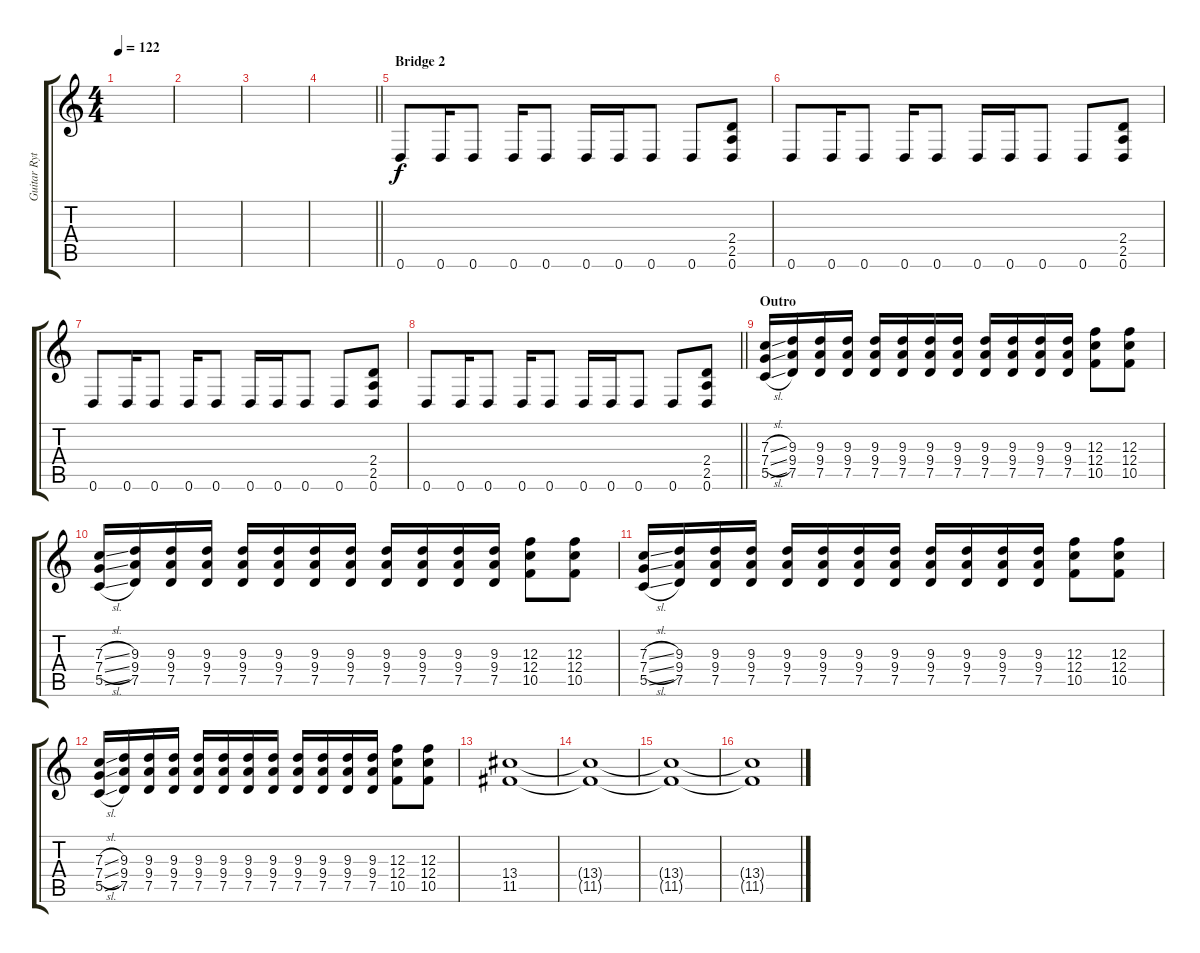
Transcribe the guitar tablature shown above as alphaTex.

\track ("Guitar Rythm" "Guitar Ryt") {instrument distortionguitar}
\staff {score tabs}
\tuning (D4 A3 F3 C3 G2 D2) {hide}
\ts (4 4)
\tempo 122
\clef g2
\ks c
|
|
|
\barLineRight lightlight
|
\section ("" "Bridge 2")
0.6.8 0.6.16 0.6.8 0.6.16 0.6.8 0.6.16 0.6.16 0.6.8 0.6.8 (2.4 2.5 0.6).8 |
0.6.8 0.6.16 0.6.8 0.6.16 0.6.8 0.6.16 0.6.16 0.6.8 0.6.8 (2.4 2.5 0.6).8 |
0.6.8 0.6.16 0.6.8 0.6.16 0.6.8 0.6.16 0.6.16 0.6.8 0.6.8 (2.4 2.5 0.6).8 |
\barLineRight lightlight
0.6.8 0.6.16 0.6.8 0.6.16 0.6.8 0.6.16 0.6.16 0.6.8 0.6.8 (2.4 2.5 0.6).8 |
\section ("" "Outro")
(7.3{sl} 7.4{sl} 5.5{sl}).16 (9.3 9.4 7.5).16 (9.3 9.4 7.5).16 (9.3 9.4 7.5).16 (9.3 9.4 7.5).16 (9.3 9.4 7.5).16 (9.3 9.4 7.5).16 (9.3 9.4 7.5).16 (9.3 9.4 7.5).16 (9.3 9.4 7.5).16 (9.3 9.4 7.5).16 (9.3 9.4 7.5).16 (12.3 12.4 10.5).8 (12.3 12.4 10.5).8 |
(7.3{sl} 7.4{sl} 5.5{sl}).16 (9.3 9.4 7.5).16 (9.3 9.4 7.5).16 (9.3 9.4 7.5).16 (9.3 9.4 7.5).16 (9.3 9.4 7.5).16 (9.3 9.4 7.5).16 (9.3 9.4 7.5).16 (9.3 9.4 7.5).16 (9.3 9.4 7.5).16 (9.3 9.4 7.5).16 (9.3 9.4 7.5).16 (12.3 12.4 10.5).8 (12.3 12.4 10.5).8 |
(7.3{sl} 7.4{sl} 5.5{sl}).16 (9.3 9.4 7.5).16 (9.3 9.4 7.5).16 (9.3 9.4 7.5).16 (9.3 9.4 7.5).16 (9.3 9.4 7.5).16 (9.3 9.4 7.5).16 (9.3 9.4 7.5).16 (9.3 9.4 7.5).16 (9.3 9.4 7.5).16 (9.3 9.4 7.5).16 (9.3 9.4 7.5).16 (12.3 12.4 10.5).8 (12.3 12.4 10.5).8 |
(7.3{sl} 7.4{sl} 5.5{sl}).16 (9.3 9.4 7.5).16 (9.3 9.4 7.5).16 (9.3 9.4 7.5).16 (9.3 9.4 7.5).16 (9.3 9.4 7.5).16 (9.3 9.4 7.5).16 (9.3 9.4 7.5).16 (9.3 9.4 7.5).16 (9.3 9.4 7.5).16 (9.3 9.4 7.5).16 (9.3 9.4 7.5).16 (12.3 12.4 10.5).8 (12.3 12.4 10.5).8 |
(13.4 11.5).1 |
(13.4{t} 11.5{t}).1 |
(13.4{t} 11.5{t}).1 |
(13.4{t} 11.5{t}).1
